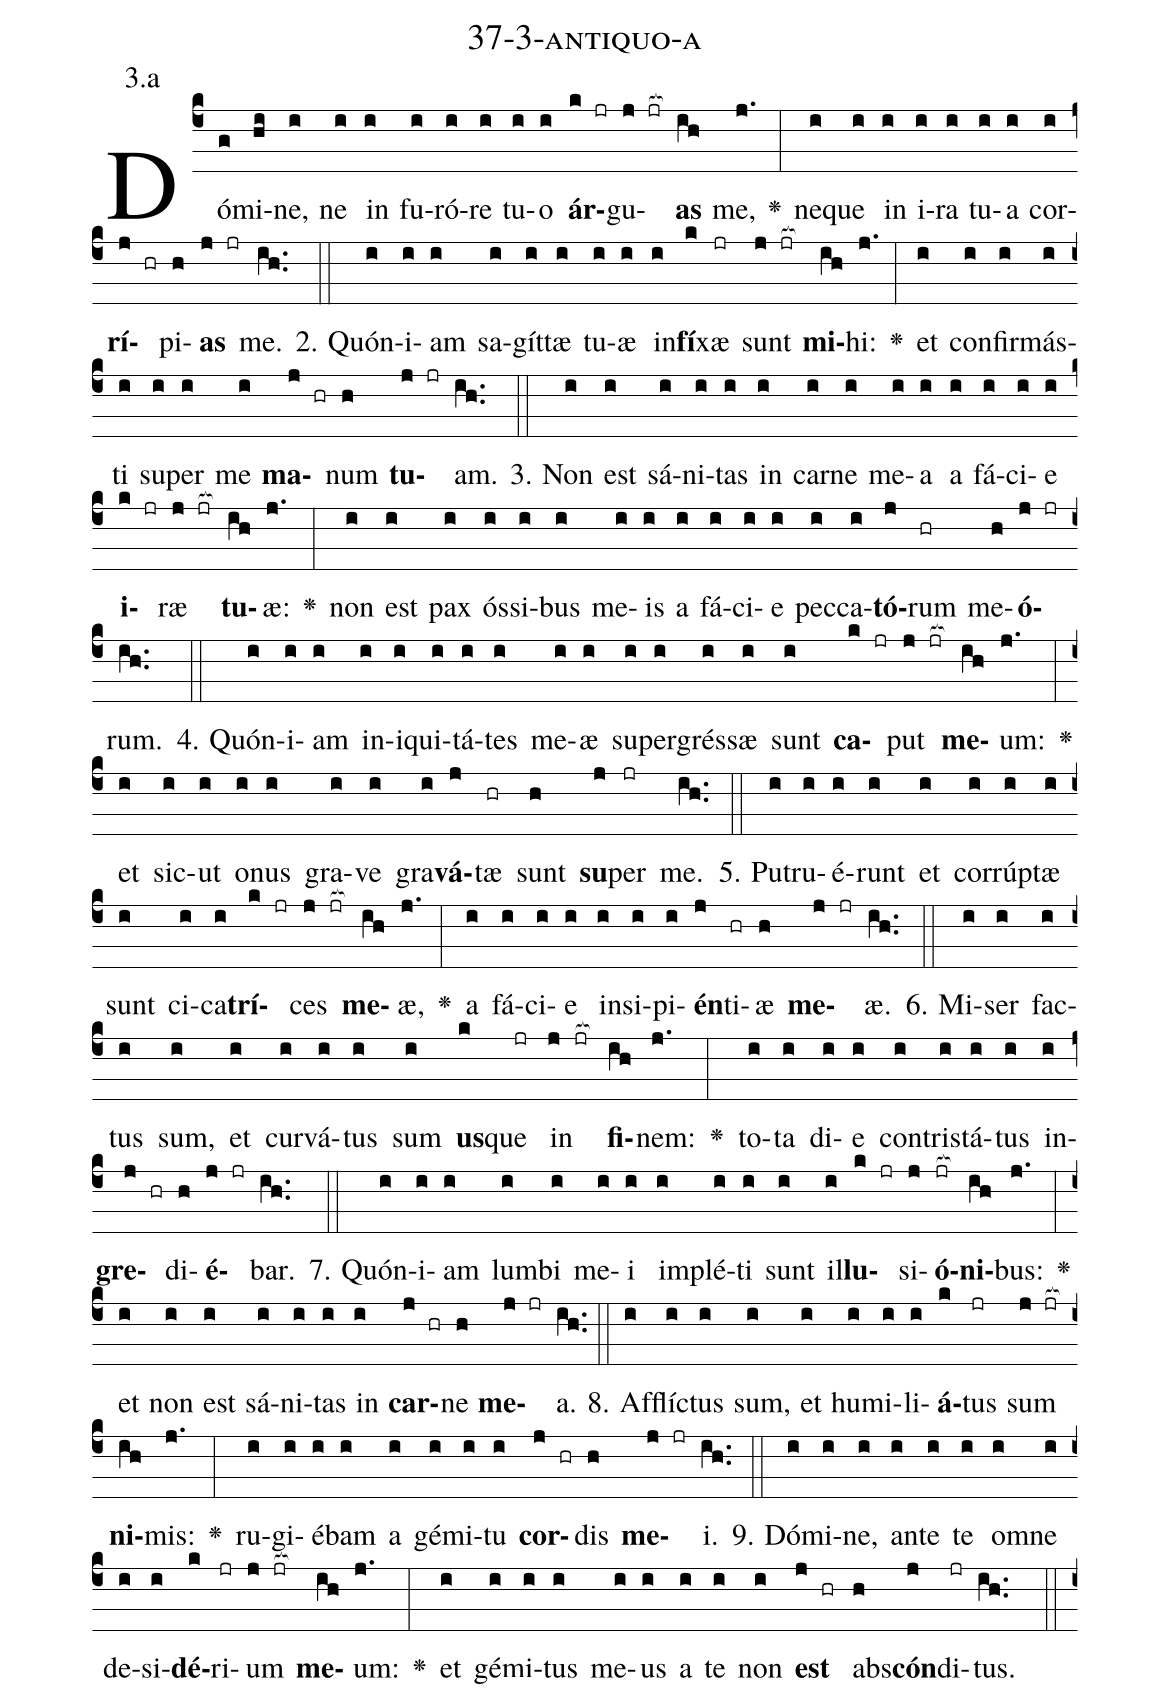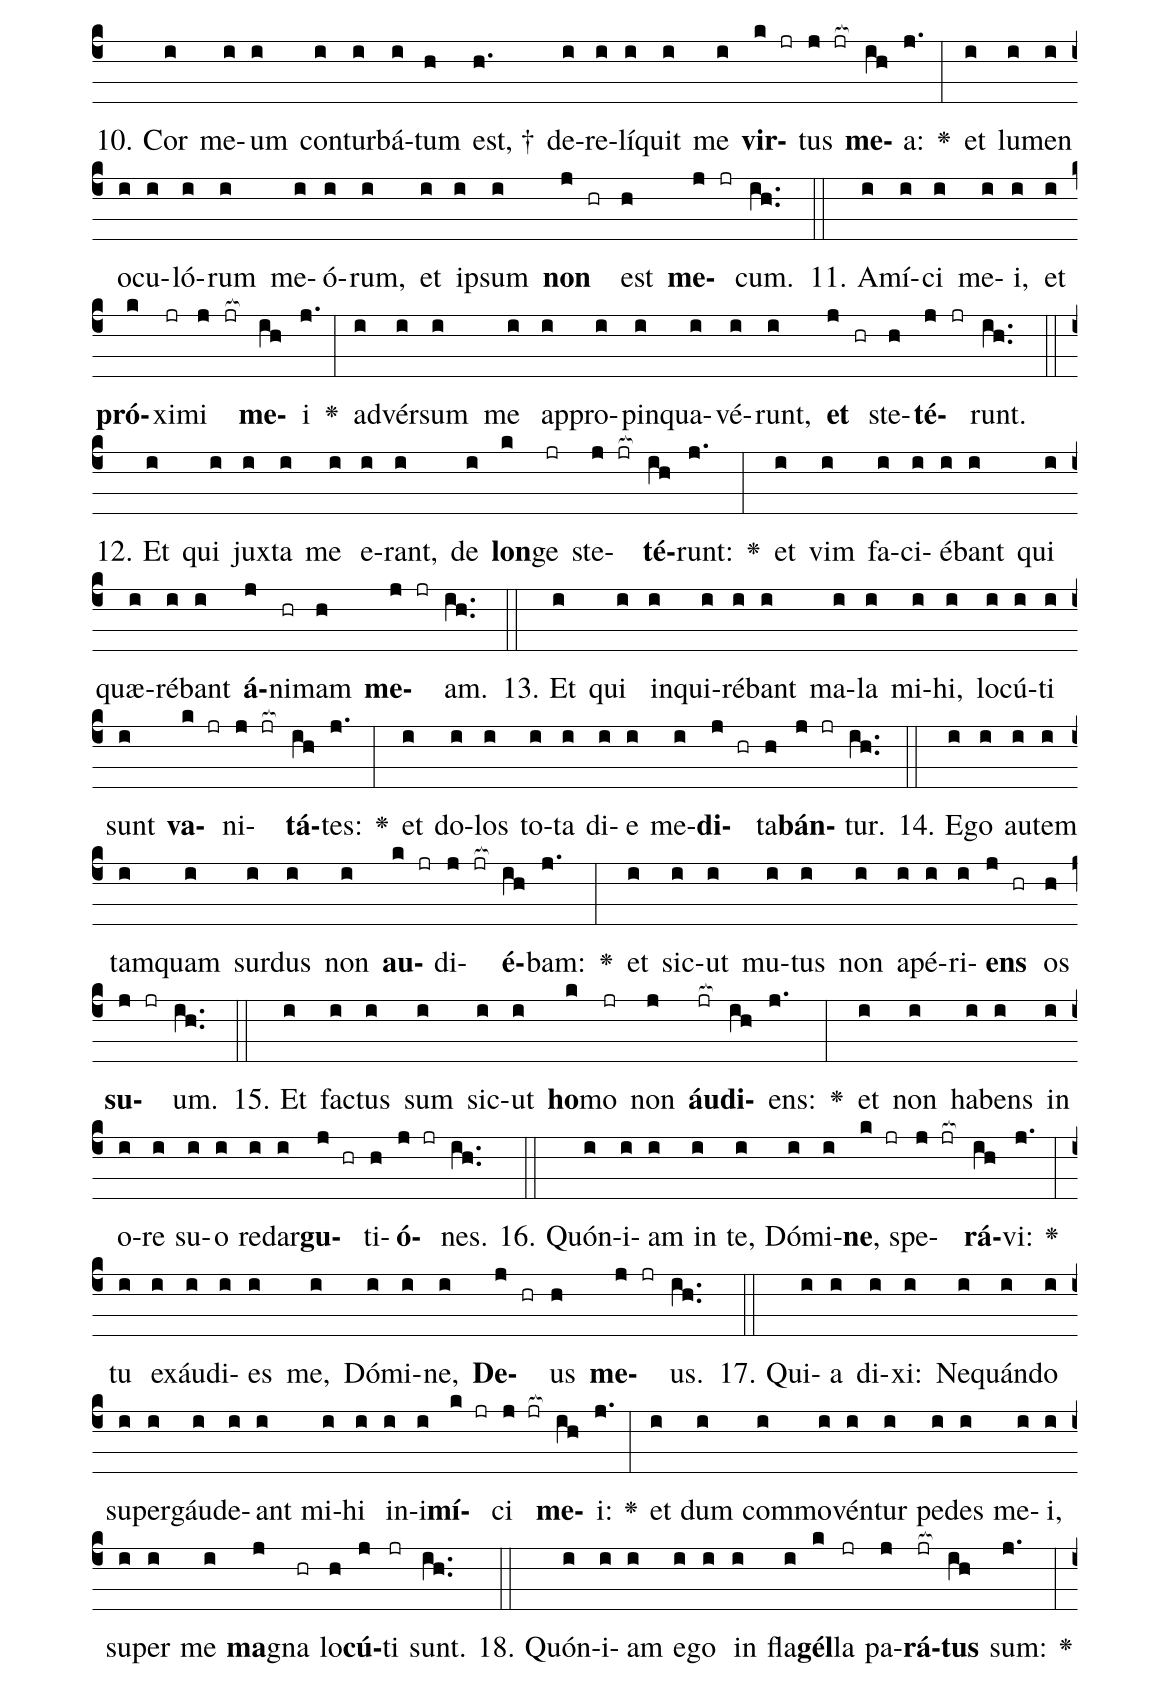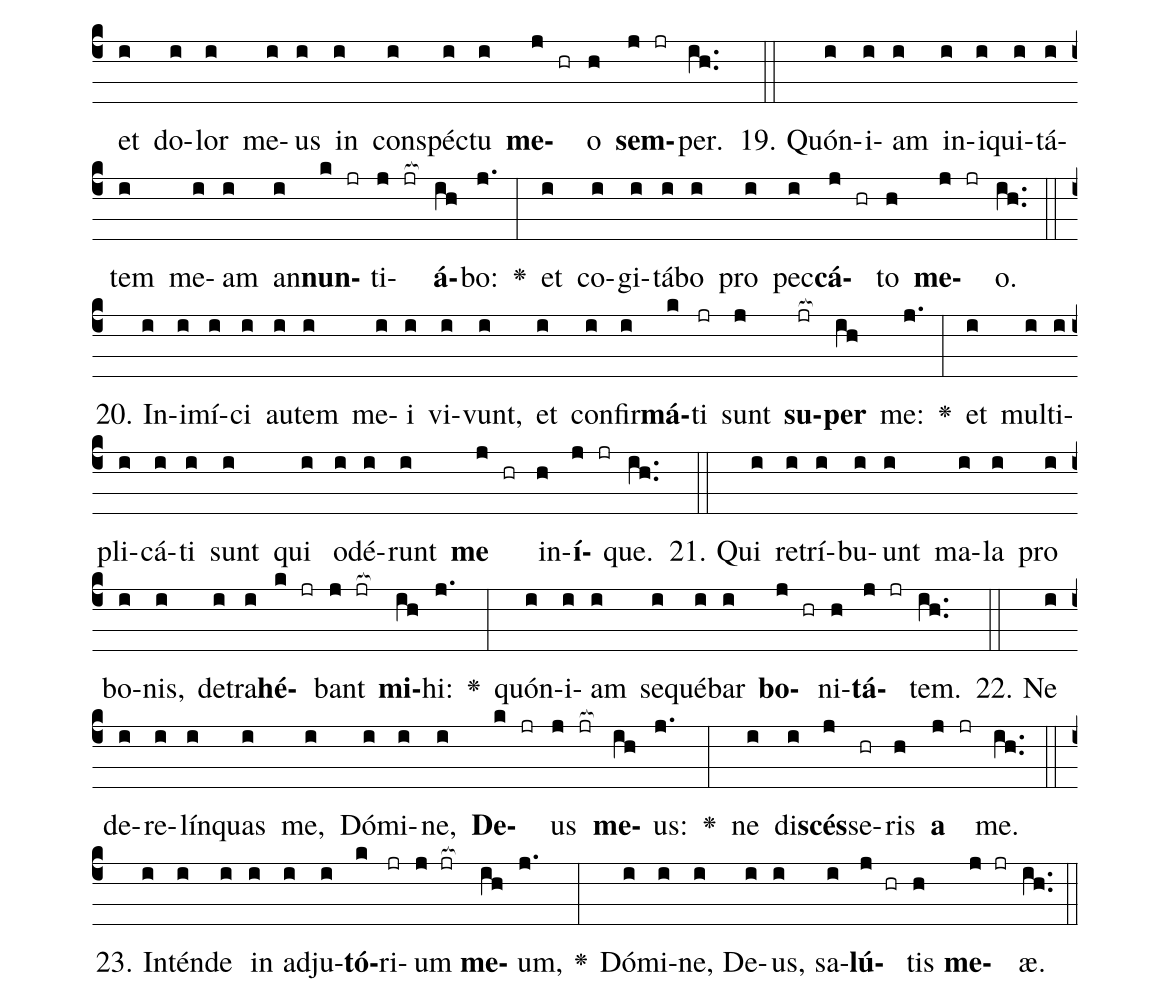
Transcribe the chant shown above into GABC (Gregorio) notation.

name: 37-3-antiquo-a;
annotation: 3.a;
%%
(c4)Dó(g)mi(hi)ne,(i) ne(i) in(i) fu(i)ró(i)re(i) tu(i)o(i) <b>ár</b>(k jr)gu(j jr[ocb:1{])<b>as</b>(ih[ocb:0}]) me,(j.) <v>\greheightstar</v>(:) ne(i)que(i) in(i) i(i)ra(i) tu(i)a(i) cor(i)<b>rí</b>(j hr)pi(h)<b>as</b>(j jr) me.(ih..) (::)
2. Quón(i)i(i)am(i) sa(i)gít(i)tæ(i) tu(i)æ(i) in(i)<b>fí</b>(k)xæ(jr) sunt(j jr[ocb:1{]) <b>mi</b>(ih[ocb:0}])hi:(j.) <v>\greheightstar</v>(:) et(i) con(i)fir(i)más(i)ti(i) su(i)per(i) me(i) <b>ma</b>(j hr)num(h) <b>tu</b>(j jr)am.(ih..) (::)
3. Non(i) est(i) sá(i)ni(i)tas(i) in(i) car(i)ne(i) me(i)a(i) a(i) fá(i)ci(i)e(i) <b>i</b>(k jr)ræ(j jr[ocb:1{]) <b>tu</b>(ih[ocb:0}])æ:(j.) <v>\greheightstar</v>(:) non(i) est(i) pax(i) ós(i)si(i)bus(i) me(i)is(i) a(i) fá(i)ci(i)e(i) pec(i)ca(i)<b>tó</b>(j)rum(hr) me(h)<b>ó</b>(j jr)rum.(ih..) (::)
4. Quón(i)i(i)am(i) in(i)i(i)qui(i)tá(i)tes(i) me(i)æ(i) su(i)per(i)grés(i)sæ(i) sunt(i) <b>ca</b>(k jr)put(j jr[ocb:1{]) <b>me</b>(ih[ocb:0}])um:(j.) <v>\greheightstar</v>(:) et(i) sic(i)ut(i) o(i)nus(i) gra(i)ve(i) gra(i)<b>vá</b>(j)tæ(hr) sunt(h) <b>su</b>(j)per(jr) me.(ih..) (::)
5. Pu(i)tru(i)é(i)runt(i) et(i) cor(i)rúp(i)tæ(i) sunt(i) ci(i)ca(i)<b>trí</b>(k jr)ces(j jr[ocb:1{]) <b>me</b>(ih[ocb:0}])æ,(j.) <v>\greheightstar</v>(:) a(i) fá(i)ci(i)e(i) in(i)si(i)pi(i)<b>én</b>(j)ti(hr)æ(h) <b>me</b>(j jr)æ.(ih..) (::)
6. Mi(i)ser(i) fac(i)tus(i) sum,(i) et(i) cur(i)vá(i)tus(i) sum(i) <b>us</b>(k)que(jr) in(j jr[ocb:1{]) <b>fi</b>(ih[ocb:0}])nem:(j.) <v>\greheightstar</v>(:) to(i)ta(i) di(i)e(i) con(i)tris(i)tá(i)tus(i) in(i)<b>gre</b>(j hr)di(h)<b>é</b>(j jr)bar.(ih..) (::)
7. Quón(i)i(i)am(i) lum(i)bi(i) me(i)i(i) im(i)plé(i)ti(i) sunt(i) il(i)<b>lu</b>(k jr)si(j)<b>ó</b>(jr[ocb:1{])<b>ni</b>(ih[ocb:0}])bus:(j.) <v>\greheightstar</v>(:) et(i) non(i) est(i) sá(i)ni(i)tas(i) in(i) <b>car</b>(j hr)ne(h) <b>me</b>(j jr)a.(ih..) (::)
8. Af(i)flíc(i)tus(i) sum,(i) et(i) hu(i)mi(i)li(i)<b>á</b>(k)tus(jr) sum(j jr[ocb:1{]) <b>ni</b>(ih[ocb:0}])mis:(j.) <v>\greheightstar</v>(:) ru(i)gi(i)é(i)bam(i) a(i) gé(i)mi(i)tu(i) <b>cor</b>(j hr)dis(h) <b>me</b>(j jr)i.(ih..) (::)
9. Dó(i)mi(i)ne,(i) an(i)te(i) te(i) om(i)ne(i) de(i)si(i)<b>dé</b>(k)ri(jr)um(j jr[ocb:1{]) <b>me</b>(ih[ocb:0}])um:(j.) <v>\greheightstar</v>(:) et(i) gé(i)mi(i)tus(i) me(i)us(i) a(i) te(i) non(i) <b>est</b>(j hr) abs(h)<b>cón</b>(j)di(jr)tus.(ih..) (::)
10. Cor(i) me(i)um(i) con(i)tur(i)bá(i)tum(h) est, †(h.) de(i)re(i)lí(i)quit(i) me(i) <b>vir</b>(k jr)tus(j jr[ocb:1{]) <b>me</b>(ih[ocb:0}])a:(j.) <v>\greheightstar</v>(:) et(i) lu(i)men(i) o(i)cu(i)ló(i)rum(i) me(i)ó(i)rum,(i) et(i) ip(i)sum(i) <b>non</b>(j hr) est(h) <b>me</b>(j jr)cum.(ih..) (::)
11. A(i)mí(i)ci(i) me(i)i,(i) et(i) <b>pró</b>(k)xi(jr)mi(j jr[ocb:1{]) <b>me</b>(ih[ocb:0}])i(j.) <v>\greheightstar</v>(:) ad(i)vér(i)sum(i) me(i) ap(i)pro(i)pin(i)qua(i)vé(i)runt,(i) <b>et</b>(j hr) ste(h)<b>té</b>(j jr)runt.(ih..) (::)
12. Et(i) qui(i) jux(i)ta(i) me(i) e(i)rant,(i) de(i) <b>lon</b>(k)ge(jr) ste(j jr[ocb:1{])<b>té</b>(ih[ocb:0}])runt:(j.) <v>\greheightstar</v>(:) et(i) vim(i) fa(i)ci(i)é(i)bant(i) qui(i) quæ(i)ré(i)bant(i) <b>á</b>(j)ni(hr)mam(h) <b>me</b>(j jr)am.(ih..) (::)
13. Et(i) qui(i) in(i)qui(i)ré(i)bant(i) ma(i)la(i) mi(i)hi,(i) lo(i)cú(i)ti(i) sunt(i) <b>va</b>(k jr)ni(j jr[ocb:1{])<b>tá</b>(ih[ocb:0}])tes:(j.) <v>\greheightstar</v>(:) et(i) do(i)los(i) to(i)ta(i) di(i)e(i) me(i)<b>di</b>(j hr)ta(h)<b>bán</b>(j jr)tur.(ih..) (::)
14. E(i)go(i) au(i)tem(i) tam(i)quam(i) sur(i)dus(i) non(i) <b>au</b>(k jr)di(j jr[ocb:1{])<b>é</b>(ih[ocb:0}])bam:(j.) <v>\greheightstar</v>(:) et(i) sic(i)ut(i) mu(i)tus(i) non(i) a(i)pé(i)ri(i)<b>ens</b>(j hr) os(h) <b>su</b>(j jr)um.(ih..) (::)
15. Et(i) fac(i)tus(i) sum(i) sic(i)ut(i) <b>ho</b>(k)mo(jr) non(j) <b>áu</b>(jr[ocb:1{])<b>di</b>(ih[ocb:0}])ens:(j.) <v>\greheightstar</v>(:) et(i) non(i) ha(i)bens(i) in(i) o(i)re(i) su(i)o(i) red(i)ar(i)<b>gu</b>(j hr)ti(h)<b>ó</b>(j jr)nes.(ih..) (::)
16. Quón(i)i(i)am(i) in(i) te,(i) Dó(i)mi(i)<b>ne</b>,(k jr) spe(j jr[ocb:1{])<b>rá</b>(ih[ocb:0}])vi:(j.) <v>\greheightstar</v>(:) tu(i) ex(i)áu(i)di(i)es(i) me,(i) Dó(i)mi(i)ne,(i) <b>De</b>(j hr)us(h) <b>me</b>(j jr)us.(ih..) (::)
17. Qui(i)a(i) di(i)xi:(i) Ne(i)quán(i)do(i) su(i)per(i)gáu(i)de(i)ant(i) mi(i)hi(i) in(i)i(i)<b>mí</b>(k jr)ci(j jr[ocb:1{]) <b>me</b>(ih[ocb:0}])i:(j.) <v>\greheightstar</v>(:) et(i) dum(i) com(i)mo(i)vén(i)tur(i) pe(i)des(i) me(i)i,(i) su(i)per(i) me(i) <b>ma</b>(j)gna(hr) lo(h)<b>cú</b>(j)ti(jr) sunt.(ih..) (::)
18. Quón(i)i(i)am(i) e(i)go(i) in(i) fla(i)<b>gél</b>(k)la(jr) pa(j)<b>rá</b>(jr[ocb:1{])<b>tus</b>(ih[ocb:0}]) sum:(j.) <v>\greheightstar</v>(:) et(i) do(i)lor(i) me(i)us(i) in(i) con(i)spéc(i)tu(i) <b>me</b>(j hr)o(h) <b>sem</b>(j jr)per.(ih..) (::)
19. Quón(i)i(i)am(i) in(i)i(i)qui(i)tá(i)tem(i) me(i)am(i) an(i)<b>nun</b>(k jr)ti(j jr[ocb:1{])<b>á</b>(ih[ocb:0}])bo:(j.) <v>\greheightstar</v>(:) et(i) co(i)gi(i)tá(i)bo(i) pro(i) pec(i)<b>cá</b>(j hr)to(h) <b>me</b>(j jr)o.(ih..) (::)
20. In(i)i(i)mí(i)ci(i) au(i)tem(i) me(i)i(i) vi(i)vunt,(i) et(i) con(i)fir(i)<b>má</b>(k)ti(jr) sunt(j) <b>su</b>(jr[ocb:1{])<b>per</b>(ih[ocb:0}]) me:(j.) <v>\greheightstar</v>(:) et(i) mul(i)ti(i)pli(i)cá(i)ti(i) sunt(i) qui(i) o(i)dé(i)runt(i) <b>me</b>(j hr) in(h)<b>í</b>(j jr)que.(ih..) (::)
21. Qui(i) re(i)trí(i)bu(i)unt(i) ma(i)la(i) pro(i) bo(i)nis,(i) de(i)tra(i)<b>hé</b>(k jr)bant(j jr[ocb:1{]) <b>mi</b>(ih[ocb:0}])hi:(j.) <v>\greheightstar</v>(:) quón(i)i(i)am(i) se(i)qué(i)bar(i) <b>bo</b>(j hr)ni(h)<b>tá</b>(j jr)tem.(ih..) (::)
22. Ne(i) de(i)re(i)lín(i)quas(i) me,(i) Dó(i)mi(i)ne,(i) <b>De</b>(k jr)us(j jr[ocb:1{]) <b>me</b>(ih[ocb:0}])us:(j.) <v>\greheightstar</v>(:) ne(i) di(i)<b>scés</b>(j)se(hr)ris(h) <b>a</b>(j jr) me.(ih..) (::)
23. In(i)tén(i)de(i) in(i) ad(i)ju(i)<b>tó</b>(k)ri(jr)um(j jr[ocb:1{]) <b>me</b>(ih[ocb:0}])um,(j.) <v>\greheightstar</v>(:) Dó(i)mi(i)ne,(i) De(i)us,(i) sa(i)<b>lú</b>(j hr)tis(h) <b>me</b>(j jr)æ.(ih..) (::)
